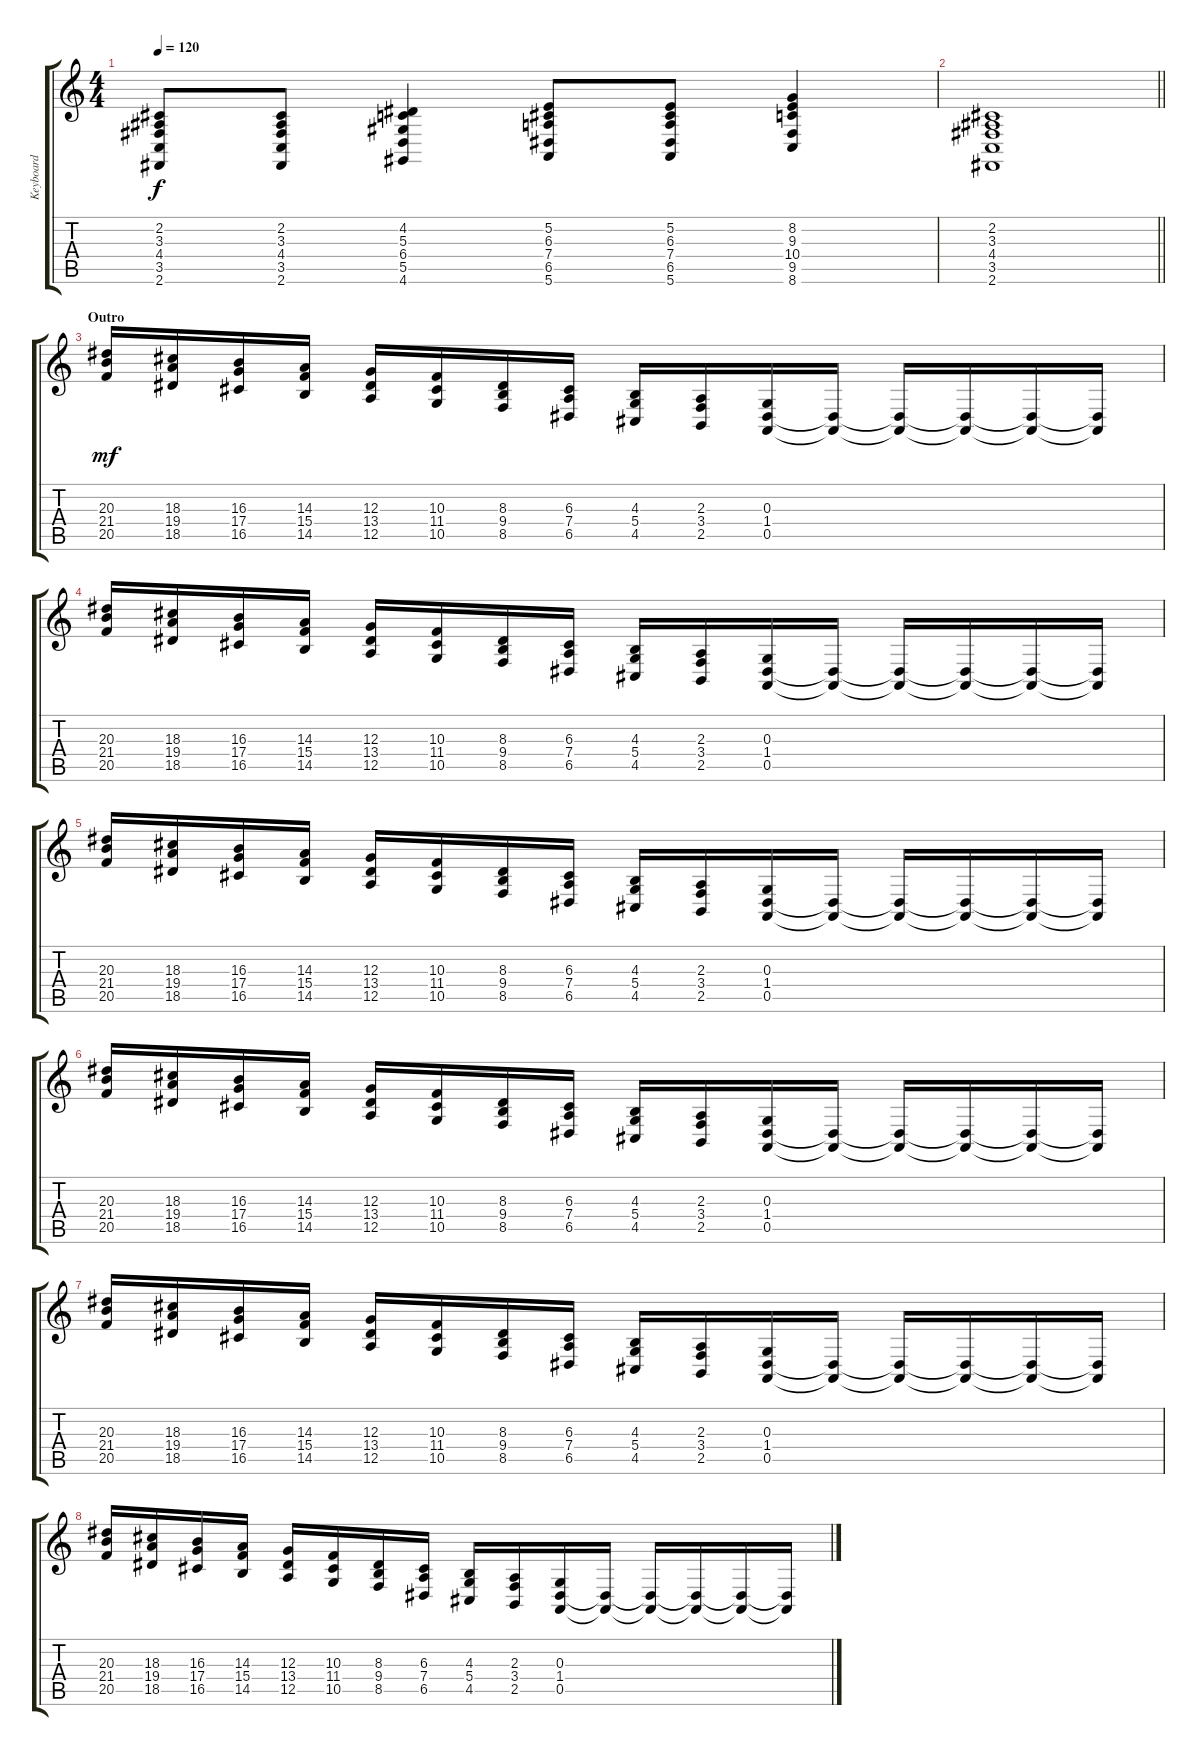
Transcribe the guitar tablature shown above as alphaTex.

\track ("Keyboard" "Keyboard") {instrument churchorgan}
\staff {score tabs}
\tuning (E4 B3 G3 D3 A2 E2) {hide}
\ts (4 4)
\tempo 120
\clef g2
\ks c
(2.2 3.3 4.4 3.5 2.6).8{dy f} (2.2 3.3 4.4 3.5 2.6).8 (4.2 5.3 6.4 5.5 4.6).4 (5.2 6.3 7.4 6.5 5.6).8 (5.2 6.3 7.4 6.5 5.6).8 (8.2 9.3 10.4 9.5 8.6).4 |
\barLineRight lightlight
(2.2 3.3 4.4 3.5 2.6).1 |
\section ("" "Outro")
(20.3 21.4 20.5).16{dy mf} (18.3 19.4 18.5).16 (16.3 17.4 16.5).16 (14.3 15.4 14.5).16 (12.3 13.4 12.5).16 (10.3 11.4 10.5).16 (8.3 9.4 8.5).16 (6.3 7.4 6.5).16 (4.3 5.4 4.5).16 (2.3 3.4 2.5).16 (0.3 1.4 0.5).16 (1.4{t} 0.5{t}).16 (1.4{t} 0.5{t}).16 (1.4{t} 0.5{t}).16 (1.4{t} 0.5{t}).16 (1.4{t} 0.5{t}).16 |
(20.3 21.4 20.5).16 (18.3 19.4 18.5).16 (16.3 17.4 16.5).16 (14.3 15.4 14.5).16 (12.3 13.4 12.5).16 (10.3 11.4 10.5).16 (8.3 9.4 8.5).16 (6.3 7.4 6.5).16 (4.3 5.4 4.5).16 (2.3 3.4 2.5).16 (0.3 1.4 0.5).16 (1.4{t} 0.5{t}).16 (1.4{t} 0.5{t}).16 (1.4{t} 0.5{t}).16 (1.4{t} 0.5{t}).16 (1.4{t} 0.5{t}).16 |
(20.3 21.4 20.5).16 (18.3 19.4 18.5).16 (16.3 17.4 16.5).16 (14.3 15.4 14.5).16 (12.3 13.4 12.5).16 (10.3 11.4 10.5).16 (8.3 9.4 8.5).16 (6.3 7.4 6.5).16 (4.3 5.4 4.5).16 (2.3 3.4 2.5).16 (0.3 1.4 0.5).16 (1.4{t} 0.5{t}).16 (1.4{t} 0.5{t}).16 (1.4{t} 0.5{t}).16 (1.4{t} 0.5{t}).16 (1.4{t} 0.5{t}).16 |
(20.3 21.4 20.5).16 (18.3 19.4 18.5).16 (16.3 17.4 16.5).16 (14.3 15.4 14.5).16 (12.3 13.4 12.5).16 (10.3 11.4 10.5).16 (8.3 9.4 8.5).16 (6.3 7.4 6.5).16 (4.3 5.4 4.5).16 (2.3 3.4 2.5).16 (0.3 1.4 0.5).16 (1.4{t} 0.5{t}).16 (1.4{t} 0.5{t}).16 (1.4{t} 0.5{t}).16 (1.4{t} 0.5{t}).16 (1.4{t} 0.5{t}).16 |
(20.3 21.4 20.5).16 (18.3 19.4 18.5).16 (16.3 17.4 16.5).16 (14.3 15.4 14.5).16 (12.3 13.4 12.5).16 (10.3 11.4 10.5).16 (8.3 9.4 8.5).16 (6.3 7.4 6.5).16 (4.3 5.4 4.5).16 (2.3 3.4 2.5).16 (0.3 1.4 0.5).16 (1.4{t} 0.5{t}).16 (1.4{t} 0.5{t}).16 (1.4{t} 0.5{t}).16 (1.4{t} 0.5{t}).16 (1.4{t} 0.5{t}).16 |
(20.3 21.4 20.5).16 (18.3 19.4 18.5).16 (16.3 17.4 16.5).16 (14.3 15.4 14.5).16 (12.3 13.4 12.5).16 (10.3 11.4 10.5).16 (8.3 9.4 8.5).16 (6.3 7.4 6.5).16 (4.3 5.4 4.5).16 (2.3 3.4 2.5).16 (0.3 1.4 0.5).16 (1.4{t} 0.5{t}).16 (1.4{t} 0.5{t}).16 (1.4{t} 0.5{t}).16 (1.4{t} 0.5{t}).16 (1.4{t} 0.5{t}).16
